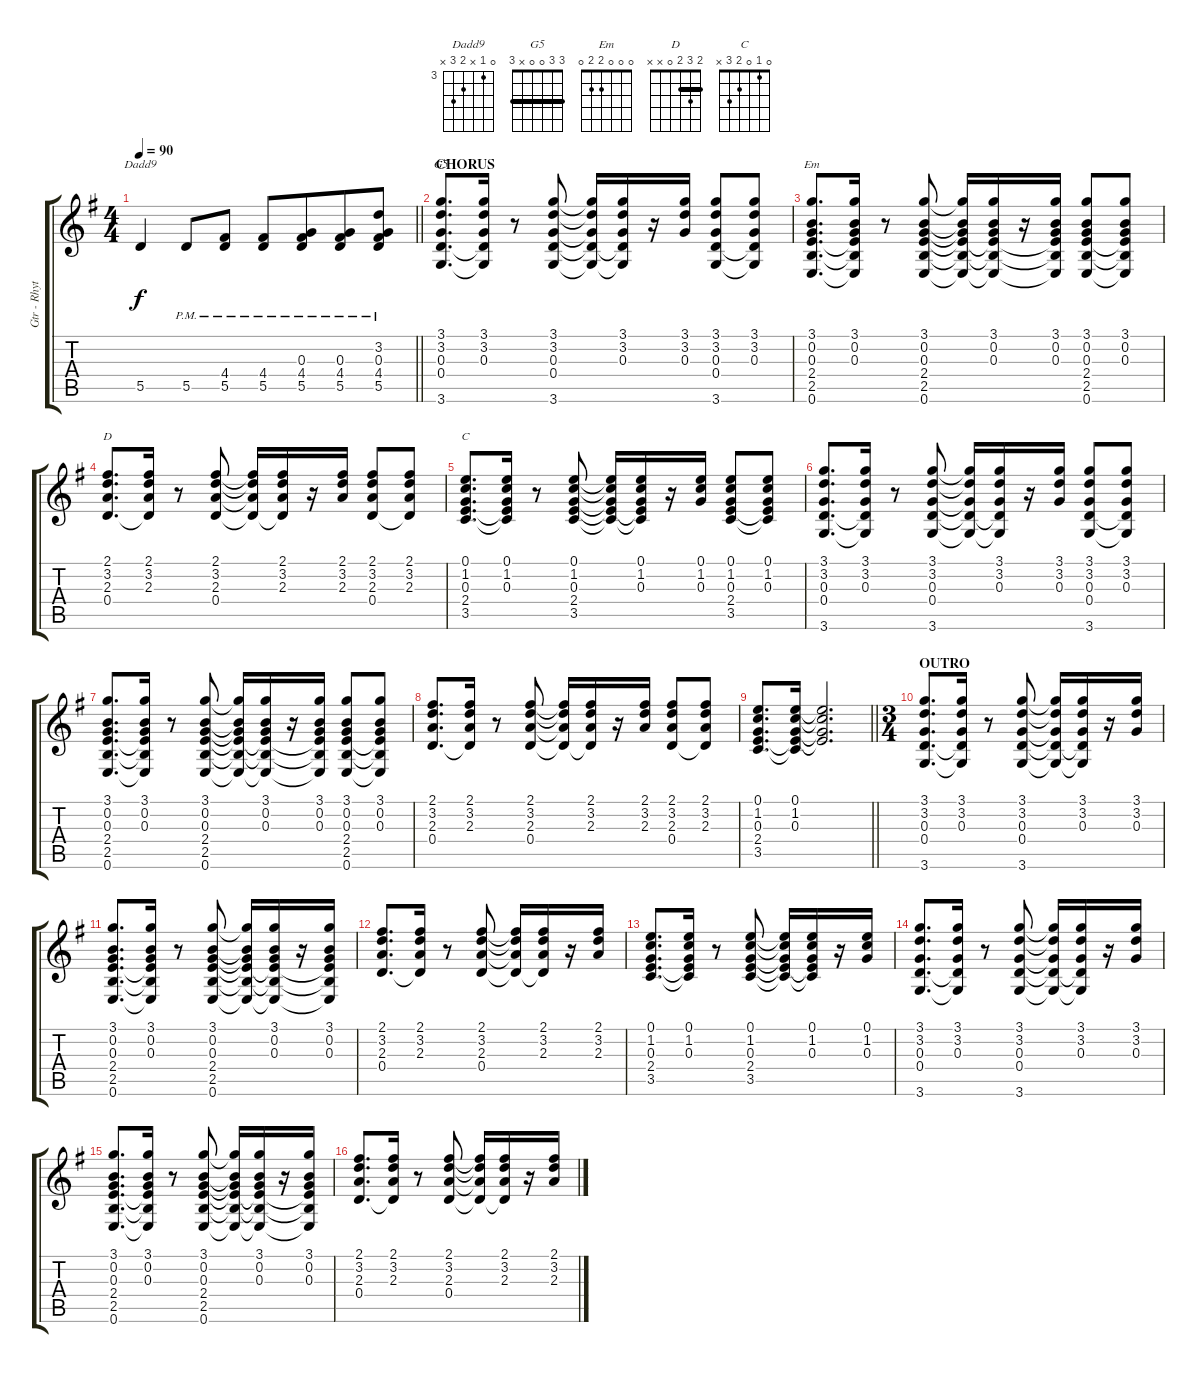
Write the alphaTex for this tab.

\track ("Gtr - Rhythm" "Gtr - Rhyt") {instrument electricguitarclean}
\staff {score tabs}
\tuning (E4 B3 G3 D3 A2 E2) {hide}
\chord ("Dadd9" 0 3 x 4 5 x) {firstfret 3}
\chord ("G5" 3 3 0 0 x 3) {barre 3}
\chord ("Em" 0 0 0 2 2 0)
\chord ("D" 2 3 2 0 x x) {barre 2}
\chord ("C" 0 1 0 2 3 x)
\ts (4 4)
\tempo 90
\clef g2
\barLineRight lightlight
\ks g
5.5.4{ch "Dadd9" dy f} 5.5{pm}.8 (4.4{pm} 5.5{pm}).8 (4.4{pm} 5.5{pm}).8 (0.3{pm} 4.4{pm} 5.5{pm}).8{beam merge} (0.3{pm} 4.4{pm} 5.5{pm}).8 (3.2{pm} 0.3{pm} 4.4{pm} 5.5{pm}).8 |
\section ("" "CHORUS")
(3.1 3.2 0.3 0.4 3.6).8{d ch "G5"} (3.1 3.2 0.3 0.4{t} 3.6{t}).16 r.8 (3.1 3.2 0.3 0.4 3.6).8 (3.1{t} 3.2{t} 0.3{t} 0.4{t} 3.6{t}).16 (3.1 3.2 0.3 0.4{t} 3.6{t}).16 r.16 (3.1 3.2 0.3).16 (3.1 3.2 0.3 0.4 3.6).8 (3.1 3.2 0.3 0.4{t} 3.6{t}).8 |
(3.1 0.2 0.3 2.4 2.5 0.6).8{d ch "Em"} (3.1 0.2 0.3 2.4{t} 2.5{t} 0.6{t}).16 r.8 (3.1 0.2 0.3 2.4 2.5 0.6).8 (3.1{t} 0.2{t} 0.3{t} 2.4{t} 2.5{t} 0.6{t}).16 (3.1 0.2 0.3 2.4{t} 2.5{t} 0.6{t}).16 r.16 (3.1 0.2 0.3 2.4{t} 2.5{t} 0.6{t}).16 (3.1 0.2 0.3 2.4 2.5 0.6).8 (3.1 0.2 0.3 2.4{t} 2.5{t} 0.6{t}).8 |
(2.1 3.2 2.3 0.4).8{d ch "D"} (2.1 3.2 2.3 0.4{t}).16 r.8 (2.1 3.2 2.3 0.4).8 (2.1{t} 3.2{t} 2.3{t} 0.4{t}).16 (2.1 3.2 2.3 0.4{t}).16 r.16 (2.1 3.2 2.3).16 (2.1 3.2 2.3 0.4).8 (2.1 3.2 2.3 0.4{t}).8 |
(0.1 1.2 0.3 2.4 3.5).8{d ch "C"} (0.1 1.2 0.3 2.4{t} 3.5{t}).16 r.8 (0.1 1.2 0.3 2.4 3.5).8 (0.1{t} 1.2{t} 0.3{t} 2.4{t} 3.5{t}).16 (0.1 1.2 0.3 2.4{t} 3.5{t}).16 r.16 (0.1 1.2 0.3).16 (0.1 1.2 0.3 2.4 3.5).8 (0.1 1.2 0.3 2.4{t} 3.5{t}).8 |
(3.1 3.2 0.3 0.4 3.6).8{d} (3.1 3.2 0.3 0.4{t} 3.6{t}).16 r.8 (3.1 3.2 0.3 0.4 3.6).8 (3.1{t} 3.2{t} 0.3{t} 0.4{t} 3.6{t}).16 (3.1 3.2 0.3 0.4{t} 3.6{t}).16 r.16 (3.1 3.2 0.3).16 (3.1 3.2 0.3 0.4 3.6).8 (3.1 3.2 0.3 0.4{t} 3.6{t}).8 |
(3.1 0.2 0.3 2.4 2.5 0.6).8{d} (3.1 0.2 0.3 2.4{t} 2.5{t} 0.6{t}).16 r.8 (3.1 0.2 0.3 2.4 2.5 0.6).8 (3.1{t} 0.2{t} 0.3{t} 2.4{t} 2.5{t} 0.6{t}).16 (3.1 0.2 0.3 2.4{t} 2.5{t} 0.6{t}).16 r.16 (3.1 0.2 0.3 2.4{t} 2.5{t} 0.6{t}).16 (3.1 0.2 0.3 2.4 2.5 0.6).8 (3.1 0.2 0.3 2.4{t} 2.5{t} 0.6{t}).8 |
(2.1 3.2 2.3 0.4).8{d} (2.1 3.2 2.3 0.4{t}).16 r.8 (2.1 3.2 2.3 0.4).8 (2.1{t} 3.2{t} 2.3{t} 0.4{t}).16 (2.1 3.2 2.3 0.4{t}).16 r.16 (2.1 3.2 2.3).16 (2.1 3.2 2.3 0.4).8 (2.1 3.2 2.3 0.4{t}).8 |
\barLineRight lightlight
(0.1 1.2 0.3 2.4 3.5).8{d} (0.1 1.2 0.3 2.4{t} 3.5{t}).16 (0.1{t} 1.2{t} 0.3{t} 2.4{t}).2{d} |
\ts (3 4)
\section ("" "OUTRO")
(3.1 3.2 0.3 0.4 3.6).8{d} (3.1 3.2 0.3 0.4{t} 3.6{t}).16 r.8 (3.1 3.2 0.3 0.4 3.6).8 (3.1{t} 3.2{t} 0.3{t} 0.4{t} 3.6{t}).16 (3.1 3.2 0.3 0.4{t} 3.6{t}).16 r.16 (3.1 3.2 0.3).16 |
(3.1 0.2 0.3 2.4 2.5 0.6).8{d} (3.1 0.2 0.3 2.4{t} 2.5{t} 0.6{t}).16 r.8 (3.1 0.2 0.3 2.4 2.5 0.6).8 (3.1{t} 0.2{t} 0.3{t} 2.4{t} 2.5{t} 0.6{t}).16 (3.1 0.2 0.3 2.4{t} 2.5{t} 0.6{t}).16 r.16 (3.1 0.2 0.3 2.4{t} 2.5{t} 0.6{t}).16 |
(2.1 3.2 2.3 0.4).8{d} (2.1 3.2 2.3 0.4{t}).16 r.8 (2.1 3.2 2.3 0.4).8 (2.1{t} 3.2{t} 2.3{t} 0.4{t}).16 (2.1 3.2 2.3 0.4{t}).16 r.16 (2.1 3.2 2.3).16 |
(0.1 1.2 0.3 2.4 3.5).8{d} (0.1 1.2 0.3 2.4{t} 3.5{t}).16 r.8 (0.1 1.2 0.3 2.4 3.5).8 (0.1{t} 1.2{t} 0.3{t} 2.4{t} 3.5{t}).16 (0.1 1.2 0.3 2.4{t} 3.5{t}).16 r.16 (0.1 1.2 0.3).16 |
(3.1 3.2 0.3 0.4 3.6).8{d} (3.1 3.2 0.3 0.4{t} 3.6{t}).16 r.8 (3.1 3.2 0.3 0.4 3.6).8 (3.1{t} 3.2{t} 0.3{t} 0.4{t} 3.6{t}).16 (3.1 3.2 0.3 0.4{t} 3.6{t}).16 r.16 (3.1 3.2 0.3).16 |
(3.1 0.2 0.3 2.4 2.5 0.6).8{d} (3.1 0.2 0.3 2.4{t} 2.5{t} 0.6{t}).16 r.8 (3.1 0.2 0.3 2.4 2.5 0.6).8 (3.1{t} 0.2{t} 0.3{t} 2.4{t} 2.5{t} 0.6{t}).16 (3.1 0.2 0.3 2.4{t} 2.5{t} 0.6{t}).16 r.16 (3.1 0.2 0.3 2.4{t} 2.5{t} 0.6{t}).16 |
(2.1 3.2 2.3 0.4).8{d} (2.1 3.2 2.3 0.4{t}).16 r.8 (2.1 3.2 2.3 0.4).8 (2.1{t} 3.2{t} 2.3{t} 0.4{t}).16 (2.1 3.2 2.3 0.4{t}).16 r.16 (2.1 3.2 2.3).16
